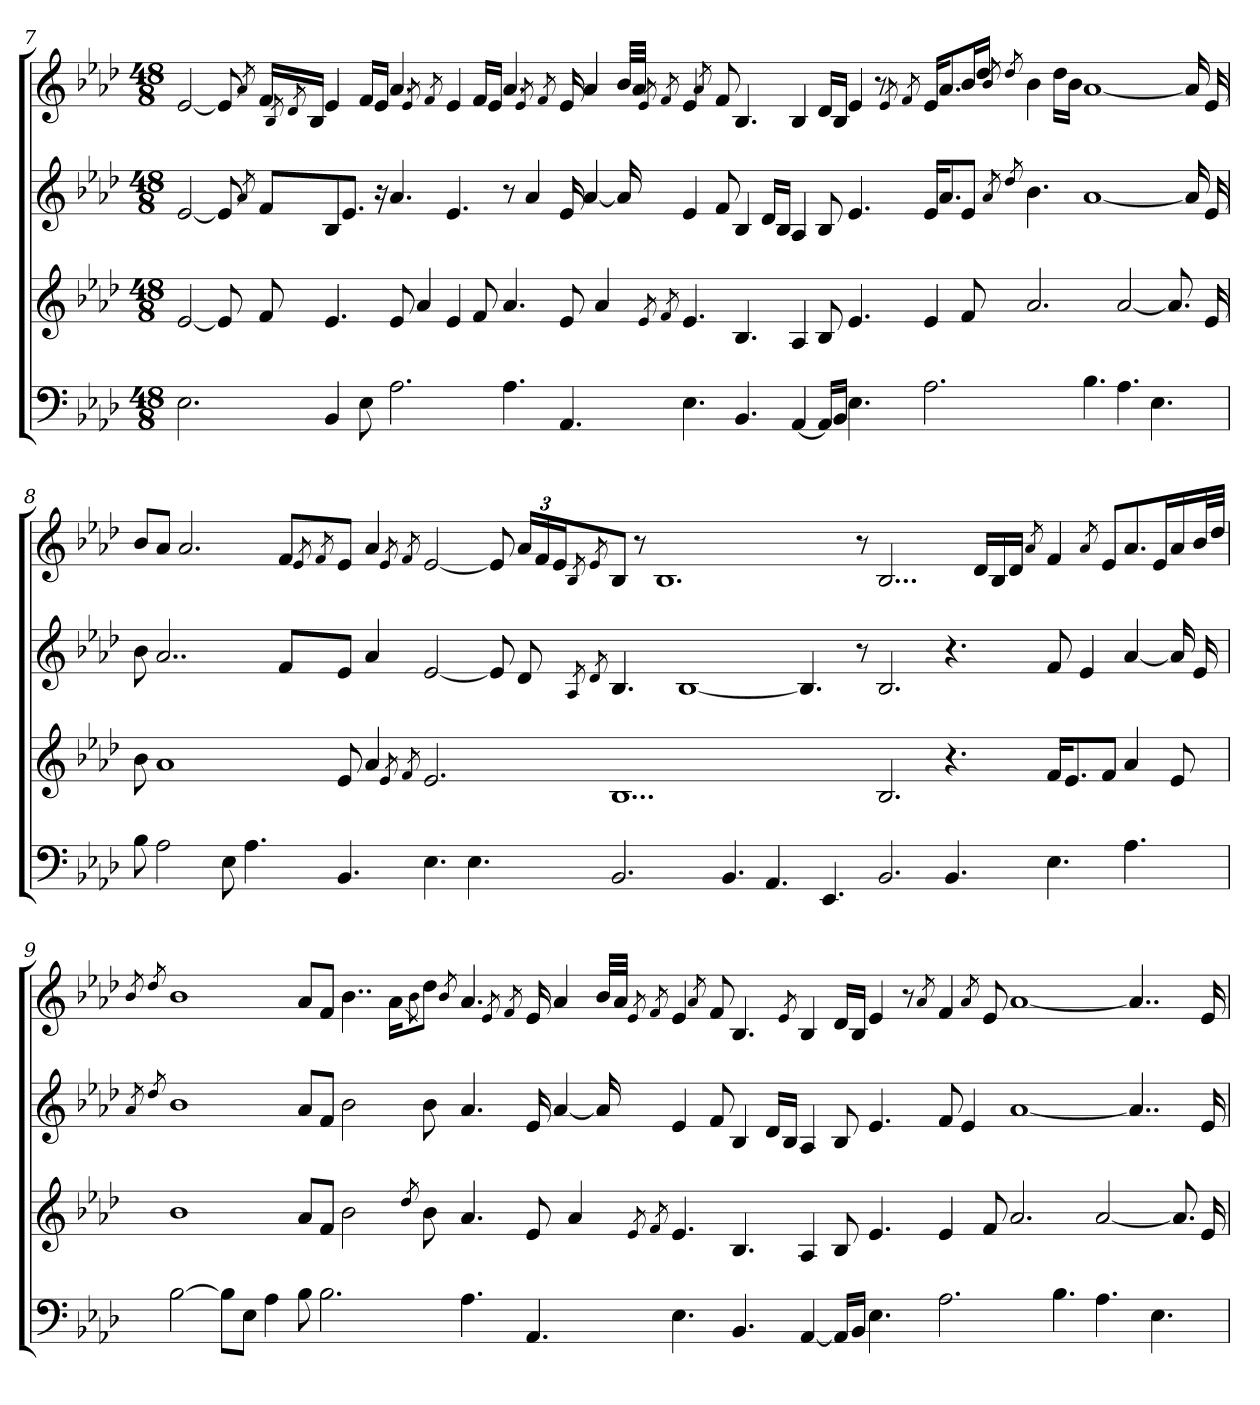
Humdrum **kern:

**kern	**kern	**kern	**kern
*part4	*part3	*part2	*part1
*staff4	*staff3	*staff2	*staff1
*clefF4	*clefG2	*clefG2	*clefG2
*k[b-e-a-d-]	*k[b-e-a-d-]	*k[b-e-a-d-]	*k[b-e-a-d-]
*M48/8	*M48/8	*M48/8	*M48/8
=7	=7	=7	=7
2.E-	[2e-	[2e-	[2e-
.	8e-]	8e-]	8e-]
.	.	8qa-	8qa-
.	8f	8f/L	16f/LL
.	.	.	8qB-/
.	.	.	8qd-/
.	.	.	16B-/JJ
4BB-	4.e-	8B-/	4e-
.	.	8.e-/J	.
8E-	.	.	16f/LL
.	.	16r	16e-/JJ
2.A-	8e-	4.a-	4.a-
.	4a-	.	.
.	.	.	8qe-
.	.	.	8qf
.	4e-	4.e-	4e-
.	8f	.	16f/LL
.	.	.	16e-/JJ
4.A-	4.a-	8r	4.a-
.	.	4a-	.
.	.	.	8qe-
.	.	.	8qf
4.AA-	8e-	16e-	16e-
.	.	[4a-	4a-
.	4a-	.	.
.	.	16a-]	32b-/LLL
.	.	.	32a-/JJJ
.	8qe-	.	8qe-
.	8qf	.	8qf
4.E-	4.e-	4e-	4e-
.	.	.	8qa-
.	.	8f	8f
4.BB-	4.B-	4B-	4.B-
.	.	16d-/LL	.
.	.	16B-/JJ	.
[4AA-	4A-	4A-	4B-
16AA-/LL]	8B-	8B-	16d-/LL
16BB-/JJ	.	.	16B-/JJ
4.E-	4.e-	4.e-	4e-
.	.	.	8r
.	.	.	8qe-
.	.	.	8qf
2.A-	4e-	16e-/KL	16e-/KL
.	.	8.a-/	8.a-/
.	8f	8e-/J	16b-/L
.	.	.	16dd-/JJ
.	.	8qa-	8qb-
.	.	8qdd-	8qdd-
.	2.a-	4.b-	4b-
.	.	.	16dd-\LL
.	.	.	16b-\JJ
4.B-	.	[1a-	[1a-
4.A-	[2a-	.	.
4.E-	.	.	.
.	8.a-]	.	.
.	.	16a-]	16a-]
.	16e-	16e-	16e-
=8	=8	=8	=8
8B-	8b-	8b-	8b-/L
2A-	1a-	2..a-	8a-/J
.	.	.	2.a-
8E-	.	.	.
4.A-	.	.	.
.	.	8f/L	8f/L
.	.	.	8qe-/
.	.	.	8qf/
4.BB-	8e-	8e-/J	8e-/J
.	4a-	4a-	4a-
.	8qe-	.	8qe-
.	8qf	.	8qf
4.E-	2.e-	[2e-	[2e-
4.E-	.	.	.
.	.	8e-]	8e-]
.	.	8d-	24a-/LL
.	.	.	24f/
.	.	.	24e-/J
.	.	8qA-	8qB-/
.	.	8qd-	8qe-/
2.BB-	1...B-	4.B-	8B-/J
.	.	.	8r
.	.	.	1.B-
.	.	[1B-	.
4.BB-	.	.	.
4.AA-	.	.	.
.	.	4.B-]	.
4.EE-	.	.	.
.	.	8r	8r
2.BB-	2.B-	2.B-	2...B-
4.BB-	4.r	4.r	.
.	.	.	16d-/LL
.	.	.	16B-/
.	.	.	16d-/JJ
.	.	.	8qa-
4.E-	16f/KL	8f	4f
.	8.e-/	.	.
.	.	4e-	.
.	.	.	8qa-
.	8f/J	.	8e-/L
4.A-	4a-	[4a-	8.a-/
.	.	.	16e-/L
.	8e-	16a-]	16a-/
.	.	16e-	32b-/L
.	.	.	32dd-/JJJ
=9	=9	=9	=9
.	.	8qa-	8qb-
.	.	8qdd-	8qdd-
[2B-	1b-	1b-	1b-
8B-\L]	.	.	.
8E-\J	.	.	.
4A-	.	.	.
8B-	8a-/L	8a-/L	8a-/L
2.B-	8f/J	8f/J	8f/J
.	2b-	2b-	4..b-
.	.	.	16a-\KL
.	8qdd-	.	8qb-\
.	8b-	8b-	8dd-\J
.	.	.	8qb-
4.A-	4.a-	4.a-	4.a-
.	.	.	8qe-
.	.	.	8qf
4.AA-	8e-	16e-	16e-
.	.	[4a-	4a-
.	4a-	.	.
.	.	16a-]	32b-/LLL
.	.	.	32a-/JJJ
.	8qe-	.	8qe-
.	8qf	.	8qf
4.E-	4.e-	4e-	4e-
.	.	.	8qa-
.	.	8f	8f
4.BB-	4.B-	4B-	4.B-
.	.	16d-/LL	.
.	.	16B-/JJ	.
.	.	.	8qe-
[4AA-	4A-	4A-	4B-
16AA-/LL]	8B-	8B-	16d-/LL
16BB-/JJ	.	.	16B-/JJ
4.E-	4.e-	4.e-	4e-
.	.	.	8r
.	.	.	8qa-
2.A-	4e-	8f	4f
.	.	4e-	.
.	.	.	8qa-
.	8f	.	8e-
.	2.a-	[1a-	[1a-
4.B-	.	.	.
4.A-	[2a-	.	.
.	.	4..a-]	4..a-]
4.E-	.	.	.
.	8.a-]	.	.
.	16e-	16e-	16e-
=	=	=	=
*-	*-	*-	*-
